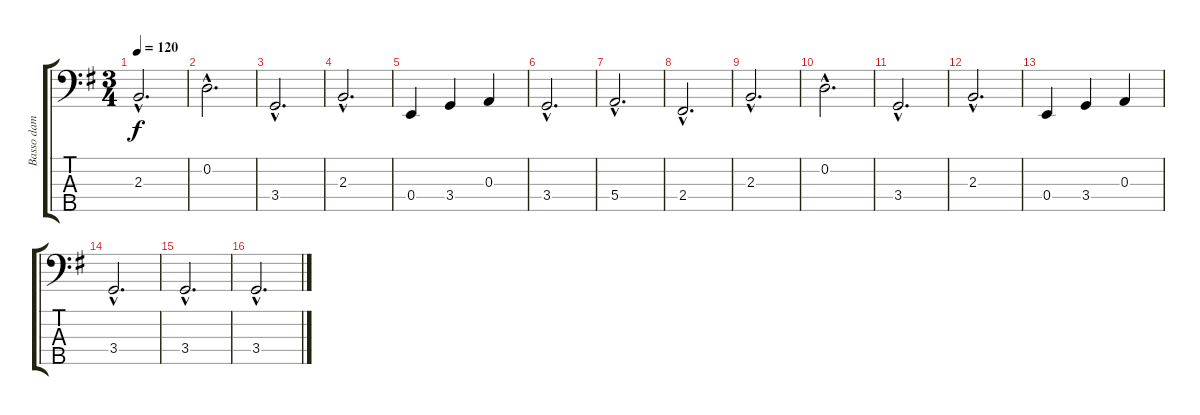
\track ("Basso dam" "Basso dam") {instrument electricbassfinger}
\staff {score tabs}
\tuning (G2 D2 A1 E1 A0) {hide}
\ts (3 4)
\tempo 120
\clef f4
\ks g
2.3{hac}.2{d dy f instrument electricbassfinger} |
0.2{hac}.2{d} |
3.4{hac}.2{d} |
2.3{hac}.2{d} |
0.4.4 3.4.4 0.3.4 |
3.4{hac}.2{d} |
5.4{hac}.2{d} |
2.4{hac}.2{d} |
2.3{hac}.2{d} |
0.2{hac}.2{d} |
3.4{hac}.2{d} |
2.3{hac}.2{d} |
0.4.4 3.4.4 0.3.4 |
3.4{hac}.2{d} |
3.4{hac}.2{d} |
3.4{hac}.2{d}
